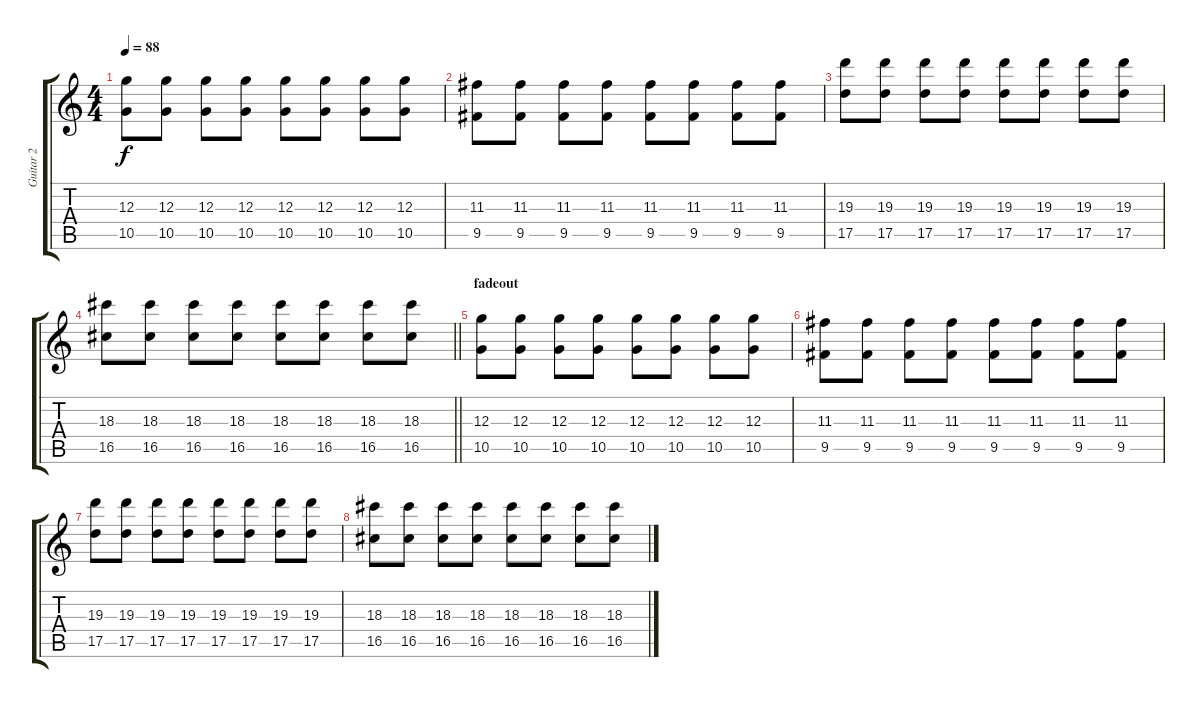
\track ("Guitar 2" "Guitar 2") {instrument electricguitarjazz}
\staff {score tabs}
\tuning (E4 B3 G3 D3 A2 D2) {hide}
\ts (4 4)
\tempo 88
\clef g2
\ks c
(12.3 10.5).8{dy f} (12.3 10.5).8 (12.3 10.5).8 (12.3 10.5).8 (12.3 10.5).8 (12.3 10.5).8 (12.3 10.5).8 (12.3 10.5).8 |
(11.3 9.5).8 (11.3 9.5).8 (11.3 9.5).8 (11.3 9.5).8 (11.3 9.5).8 (11.3 9.5).8 (11.3 9.5).8 (11.3 9.5).8 |
(19.3 17.5).8 (19.3 17.5).8 (19.3 17.5).8 (19.3 17.5).8 (19.3 17.5).8 (19.3 17.5).8 (19.3 17.5).8 (19.3 17.5).8 |
\barLineRight lightlight
(18.3 16.5).8 (18.3 16.5).8 (18.3 16.5).8 (18.3 16.5).8 (18.3 16.5).8 (18.3 16.5).8 (18.3 16.5).8 (18.3 16.5).8 |
\section ("" "fadeout")
(12.3 10.5).8{volume 0} (12.3 10.5).8 (12.3 10.5).8 (12.3 10.5).8 (12.3 10.5).8 (12.3 10.5).8 (12.3 10.5).8 (12.3 10.5).8 |
(11.3 9.5).8 (11.3 9.5).8 (11.3 9.5).8 (11.3 9.5).8 (11.3 9.5).8 (11.3 9.5).8 (11.3 9.5).8 (11.3 9.5).8 |
(19.3 17.5).8 (19.3 17.5).8 (19.3 17.5).8 (19.3 17.5).8 (19.3 17.5).8 (19.3 17.5).8 (19.3 17.5).8 (19.3 17.5).8 |
(18.3 16.5).8 (18.3 16.5).8 (18.3 16.5).8 (18.3 16.5).8 (18.3 16.5).8 (18.3 16.5).8 (18.3 16.5).8 (18.3 16.5).8
